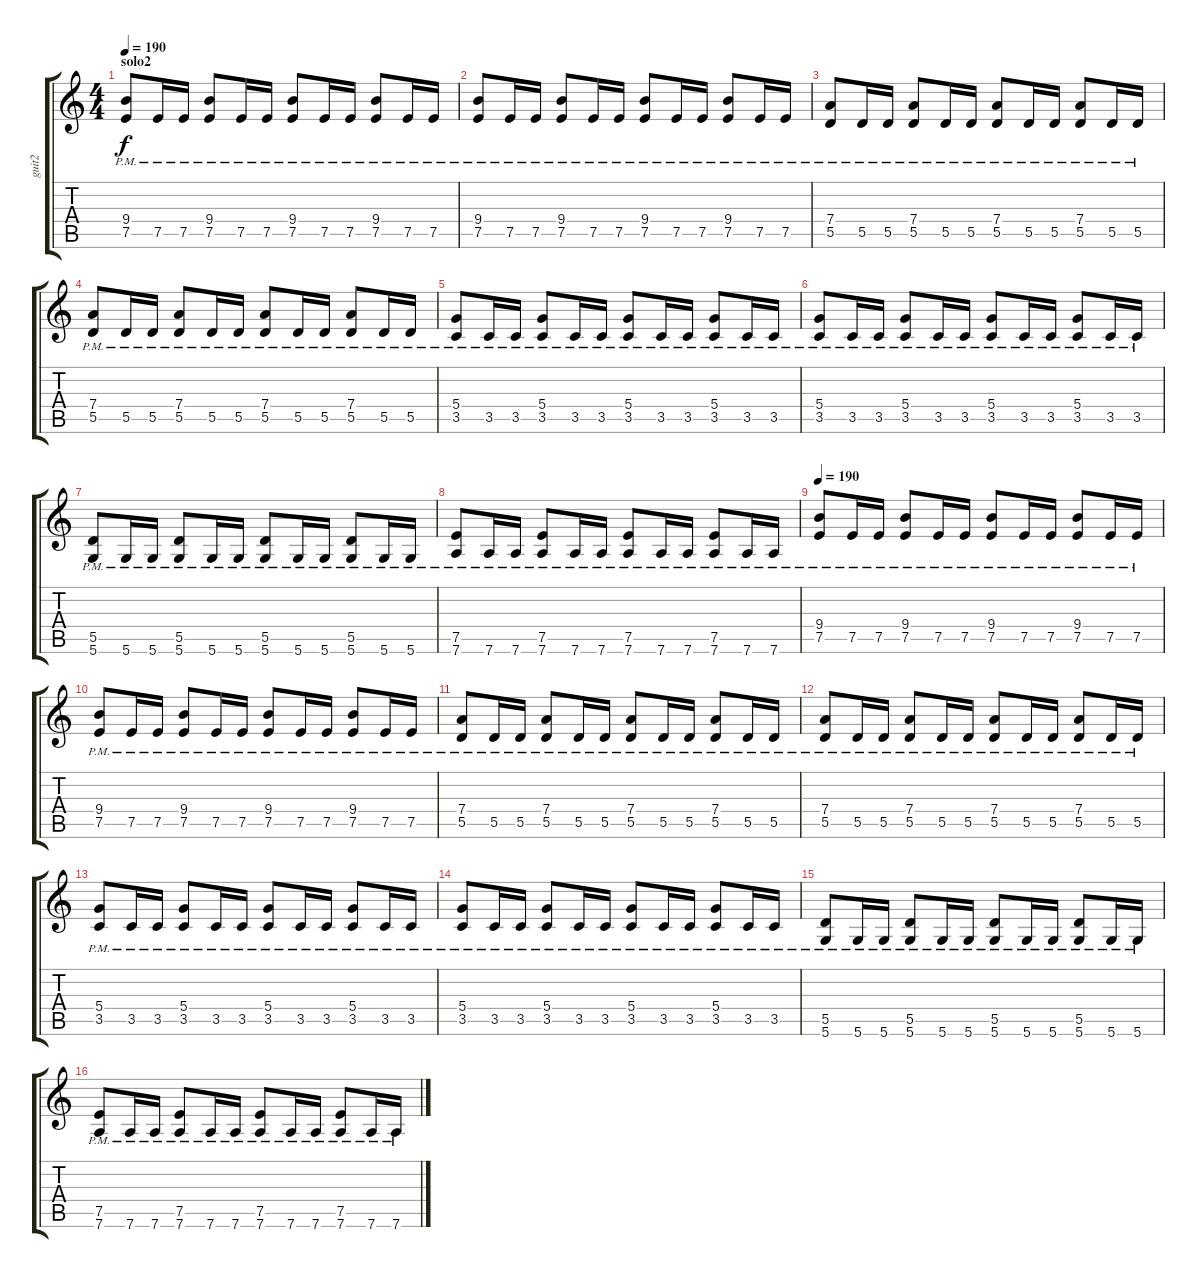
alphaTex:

\track ("guit2" "guit2") {instrument electricguitarclean}
\staff {score tabs}
\tuning (E4 B3 G3 D3 A2 D2) {hide}
\ts (4 4)
\section ("" "solo2")
\tempo 190
\clef g2
\ks c
(9.4 7.5{pm}).8{dy f instrument distortionguitar} 7.5{pm}.16 7.5{pm}.16 (9.4 7.5{pm}).8 7.5{pm}.16 7.5{pm}.16 (9.4 7.5{pm}).8 7.5{pm}.16 7.5{pm}.16 (9.4 7.5{pm}).8 7.5{pm}.16 7.5{pm}.16 |
(9.4 7.5{pm}).8 7.5{pm}.16 7.5{pm}.16 (9.4 7.5{pm}).8 7.5{pm}.16 7.5{pm}.16 (9.4 7.5{pm}).8 7.5{pm}.16 7.5{pm}.16 (9.4 7.5{pm}).8 7.5{pm}.16 7.5{pm}.16 |
(7.4 5.5{pm}).8 5.5{pm}.16 5.5{pm}.16 (7.4 5.5{pm}).8 5.5{pm}.16 5.5{pm}.16 (7.4 5.5{pm}).8 5.5{pm}.16 5.5{pm}.16 (7.4 5.5{pm}).8 5.5{pm}.16 5.5{pm}.16 |
(7.4 5.5{pm}).8 5.5{pm}.16 5.5{pm}.16 (7.4 5.5{pm}).8 5.5{pm}.16 5.5{pm}.16 (7.4 5.5{pm}).8 5.5{pm}.16 5.5{pm}.16 (7.4 5.5{pm}).8 5.5{pm}.16 5.5{pm}.16 |
(5.4 3.5{pm}).8 3.5{pm}.16 3.5{pm}.16 (5.4 3.5{pm}).8 3.5{pm}.16 3.5{pm}.16 (5.4 3.5{pm}).8 3.5{pm}.16 3.5{pm}.16 (5.4 3.5{pm}).8 3.5{pm}.16 3.5{pm}.16 |
(5.4 3.5{pm}).8 3.5{pm}.16 3.5{pm}.16 (5.4 3.5{pm}).8 3.5{pm}.16 3.5{pm}.16 (5.4 3.5{pm}).8 3.5{pm}.16 3.5{pm}.16 (5.4 3.5{pm}).8 3.5{pm}.16 3.5{pm}.16 |
(5.5 5.6{pm}).8 5.6{pm}.16 5.6{pm}.16 (5.5 5.6{pm}).8 5.6{pm}.16 5.6{pm}.16 (5.5 5.6{pm}).8 5.6{pm}.16 5.6{pm}.16 (5.5 5.6{pm}).8 5.6{pm}.16 5.6{pm}.16 |
(7.5 7.6{pm}).8 7.6{pm}.16 7.6{pm}.16 (7.5 7.6{pm}).8 7.6{pm}.16 7.6{pm}.16 (7.5 7.6{pm}).8 7.6{pm}.16 7.6{pm}.16 (7.5 7.6{pm}).8 7.6{pm}.16 7.6{pm}.16 |
\tempo 190
(9.4 7.5{pm}).8{instrument distortionguitar} 7.5{pm}.16 7.5{pm}.16 (9.4 7.5{pm}).8 7.5{pm}.16 7.5{pm}.16 (9.4 7.5{pm}).8 7.5{pm}.16 7.5{pm}.16 (9.4 7.5{pm}).8 7.5{pm}.16 7.5{pm}.16 |
(9.4 7.5{pm}).8 7.5{pm}.16 7.5{pm}.16 (9.4 7.5{pm}).8 7.5{pm}.16 7.5{pm}.16 (9.4 7.5{pm}).8 7.5{pm}.16 7.5{pm}.16 (9.4 7.5{pm}).8 7.5{pm}.16 7.5{pm}.16 |
(7.4 5.5{pm}).8 5.5{pm}.16 5.5{pm}.16 (7.4 5.5{pm}).8 5.5{pm}.16 5.5{pm}.16 (7.4 5.5{pm}).8 5.5{pm}.16 5.5{pm}.16 (7.4 5.5{pm}).8 5.5{pm}.16 5.5{pm}.16 |
(7.4 5.5{pm}).8 5.5{pm}.16 5.5{pm}.16 (7.4 5.5{pm}).8 5.5{pm}.16 5.5{pm}.16 (7.4 5.5{pm}).8 5.5{pm}.16 5.5{pm}.16 (7.4 5.5{pm}).8 5.5{pm}.16 5.5{pm}.16 |
(5.4 3.5{pm}).8 3.5{pm}.16 3.5{pm}.16 (5.4 3.5{pm}).8 3.5{pm}.16 3.5{pm}.16 (5.4 3.5{pm}).8 3.5{pm}.16 3.5{pm}.16 (5.4 3.5{pm}).8 3.5{pm}.16 3.5{pm}.16 |
(5.4 3.5{pm}).8 3.5{pm}.16 3.5{pm}.16 (5.4 3.5{pm}).8 3.5{pm}.16 3.5{pm}.16 (5.4 3.5{pm}).8 3.5{pm}.16 3.5{pm}.16 (5.4 3.5{pm}).8 3.5{pm}.16 3.5{pm}.16 |
(5.5 5.6{pm}).8 5.6{pm}.16 5.6{pm}.16 (5.5 5.6{pm}).8 5.6{pm}.16 5.6{pm}.16 (5.5 5.6{pm}).8 5.6{pm}.16 5.6{pm}.16 (5.5 5.6{pm}).8 5.6{pm}.16 5.6{pm}.16 |
(7.5 7.6{pm}).8 7.6{pm}.16 7.6{pm}.16 (7.5 7.6{pm}).8 7.6{pm}.16 7.6{pm}.16 (7.5 7.6{pm}).8 7.6{pm}.16 7.6{pm}.16 (7.5 7.6{pm}).8 7.6{pm}.16 7.6{pm}.16
